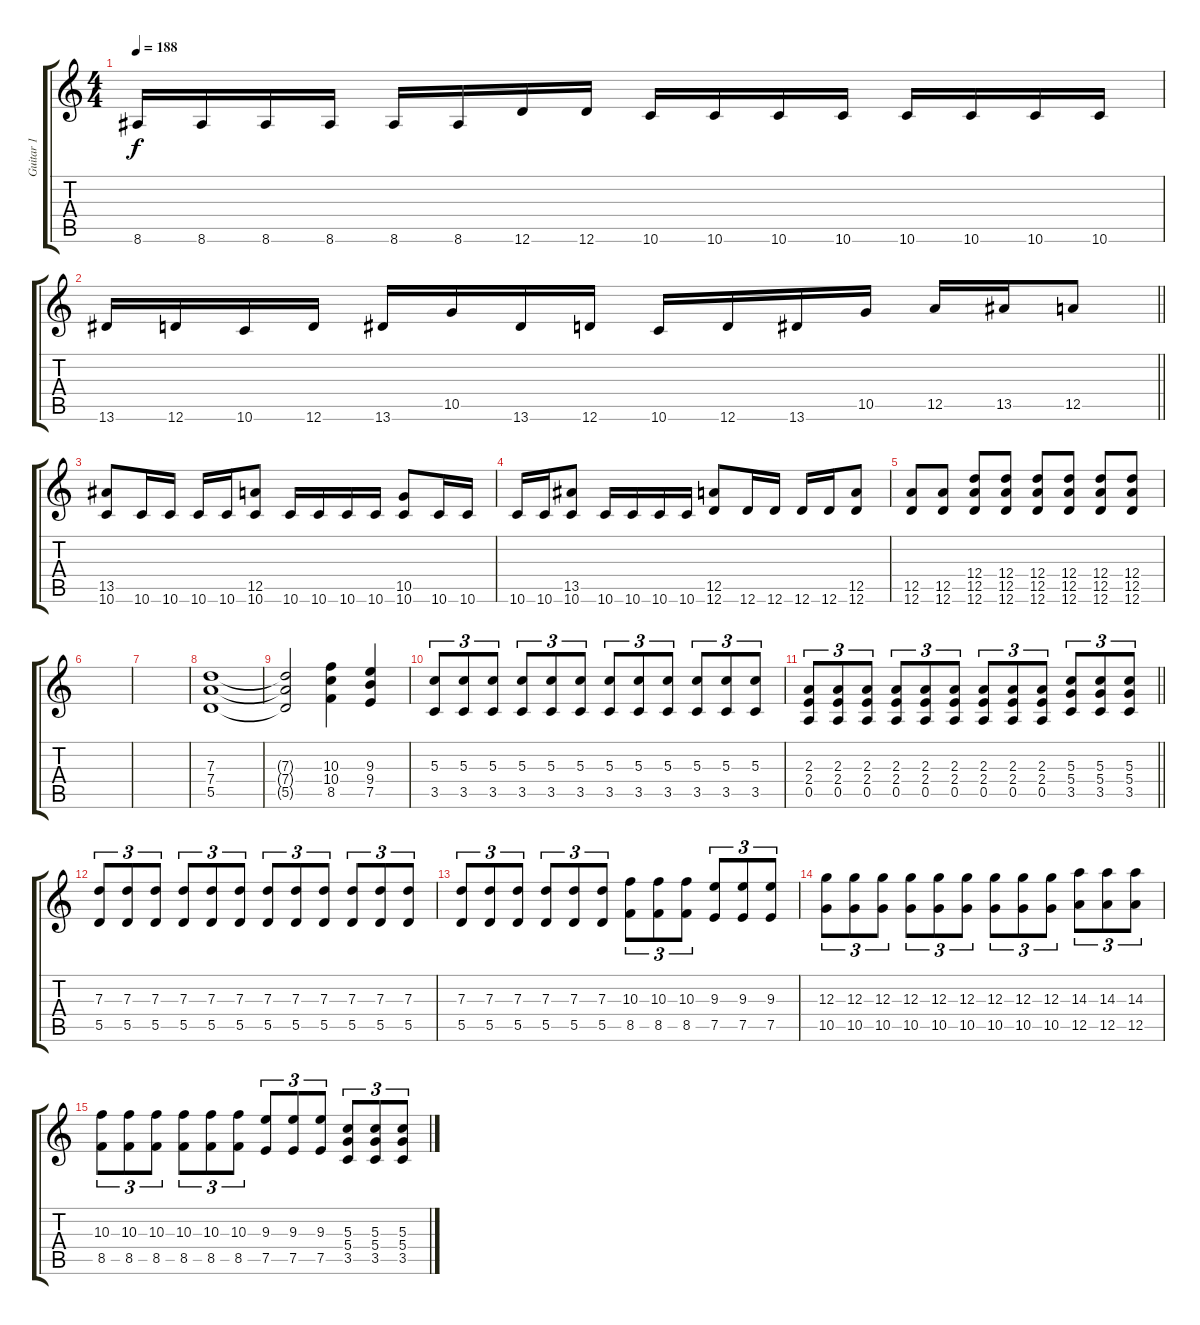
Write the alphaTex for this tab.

\track ("Guitar 1" "Guitar 1") {instrument distortionguitar}
\staff {score tabs}
\tuning (E4 B3 G3 D3 A2 D2) {hide}
\ts (4 4)
\tempo 188
\clef g2
\ks c
8.6.16{dy f} 8.6.16 8.6.16 8.6.16 8.6.16 8.6.16 12.6.16 12.6.16 10.6.16 10.6.16 10.6.16 10.6.16 10.6.16 10.6.16 10.6.16 10.6.16 |
\barLineRight lightlight
13.6.16 12.6.16 10.6.16 12.6.16 13.6.16 10.5.16 13.6.16 12.6.16 10.6.16 12.6.16 13.6.16 10.5.16 12.5.16 13.5.16 12.5.8 |
(13.5 10.6).8 10.6.16 10.6.16 10.6.16 10.6.16 (12.5 10.6).8 10.6.16 10.6.16 10.6.16 10.6.16 (10.5 10.6).8 10.6.16 10.6.16 |
10.6.16 10.6.16 (13.5 10.6).8 10.6.16 10.6.16 10.6.16 10.6.16 (12.5 12.6).8 12.6.16 12.6.16 12.6.16 12.6.16 (12.5 12.6).8 |
(12.5 12.6).8 (12.5 12.6).8 (12.4 12.5 12.6).8 (12.4 12.5 12.6).8 (12.4 12.5 12.6).8 (12.4 12.5 12.6).8 (12.4 12.5 12.6).8 (12.4 12.5 12.6).8 |
|
|
(7.3 7.4 5.5).1 |
(7.3{t} 7.4{t} 5.5{t}).2 (10.3 10.4 8.5).4 (9.3 9.4 7.5).4 |
(5.3 3.5).8{tu (3 2)} (5.3 3.5).8{tu (3 2)} (5.3 3.5).8{tu (3 2)} (5.3 3.5).8{tu (3 2)} (5.3 3.5).8{tu (3 2)} (5.3 3.5).8{tu (3 2)} (5.3 3.5).8{tu (3 2)} (5.3 3.5).8{tu (3 2)} (5.3 3.5).8{tu (3 2)} (5.3 3.5).8{tu (3 2)} (5.3 3.5).8{tu (3 2)} (5.3 3.5).8{tu (3 2)} |
\barLineRight lightlight
(2.3 2.4 0.5).8{tu (3 2)} (2.3 2.4 0.5).8{tu (3 2)} (2.3 2.4 0.5).8{tu (3 2)} (2.3 2.4 0.5).8{tu (3 2)} (2.3 2.4 0.5).8{tu (3 2)} (2.3 2.4 0.5).8{tu (3 2)} (2.3 2.4 0.5).8{tu (3 2)} (2.3 2.4 0.5).8{tu (3 2)} (2.3 2.4 0.5).8{tu (3 2)} (5.3 5.4 3.5).8{tu (3 2)} (5.3 5.4 3.5).8{tu (3 2)} (5.3 5.4 3.5).8{tu (3 2)} |
(7.3 5.5).8{tu (3 2)} (7.3 5.5).8{tu (3 2)} (7.3 5.5).8{tu (3 2)} (7.3 5.5).8{tu (3 2)} (7.3 5.5).8{tu (3 2)} (7.3 5.5).8{tu (3 2)} (7.3 5.5).8{tu (3 2)} (7.3 5.5).8{tu (3 2)} (7.3 5.5).8{tu (3 2)} (7.3 5.5).8{tu (3 2)} (7.3 5.5).8{tu (3 2)} (7.3 5.5).8{tu (3 2)} |
(7.3 5.5).8{tu (3 2)} (7.3 5.5).8{tu (3 2)} (7.3 5.5).8{tu (3 2)} (7.3 5.5).8{tu (3 2)} (7.3 5.5).8{tu (3 2)} (7.3 5.5).8{tu (3 2)} (10.3 8.5).8{tu (3 2)} (10.3 8.5).8{tu (3 2)} (10.3 8.5).8{tu (3 2)} (9.3 7.5).8{tu (3 2)} (9.3 7.5).8{tu (3 2)} (9.3 7.5).8{tu (3 2)} |
(12.3 10.5).8{tu (3 2)} (12.3 10.5).8{tu (3 2)} (12.3 10.5).8{tu (3 2)} (12.3 10.5).8{tu (3 2)} (12.3 10.5).8{tu (3 2)} (12.3 10.5).8{tu (3 2)} (12.3 10.5).8{tu (3 2)} (12.3 10.5).8{tu (3 2)} (12.3 10.5).8{tu (3 2)} (14.3 12.5).8{tu (3 2)} (14.3 12.5).8{tu (3 2)} (14.3 12.5).8{tu (3 2)} |
(10.3 8.5).8{tu (3 2)} (10.3 8.5).8{tu (3 2)} (10.3 8.5).8{tu (3 2)} (10.3 8.5).8{tu (3 2)} (10.3 8.5).8{tu (3 2)} (10.3 8.5).8{tu (3 2)} (9.3 7.5).8{tu (3 2)} (9.3 7.5).8{tu (3 2)} (9.3 7.5).8{tu (3 2)} (5.3 5.4 3.5).8{tu (3 2)} (5.3 5.4 3.5).8{tu (3 2)} (5.3 5.4 3.5).8{tu (3 2)}
